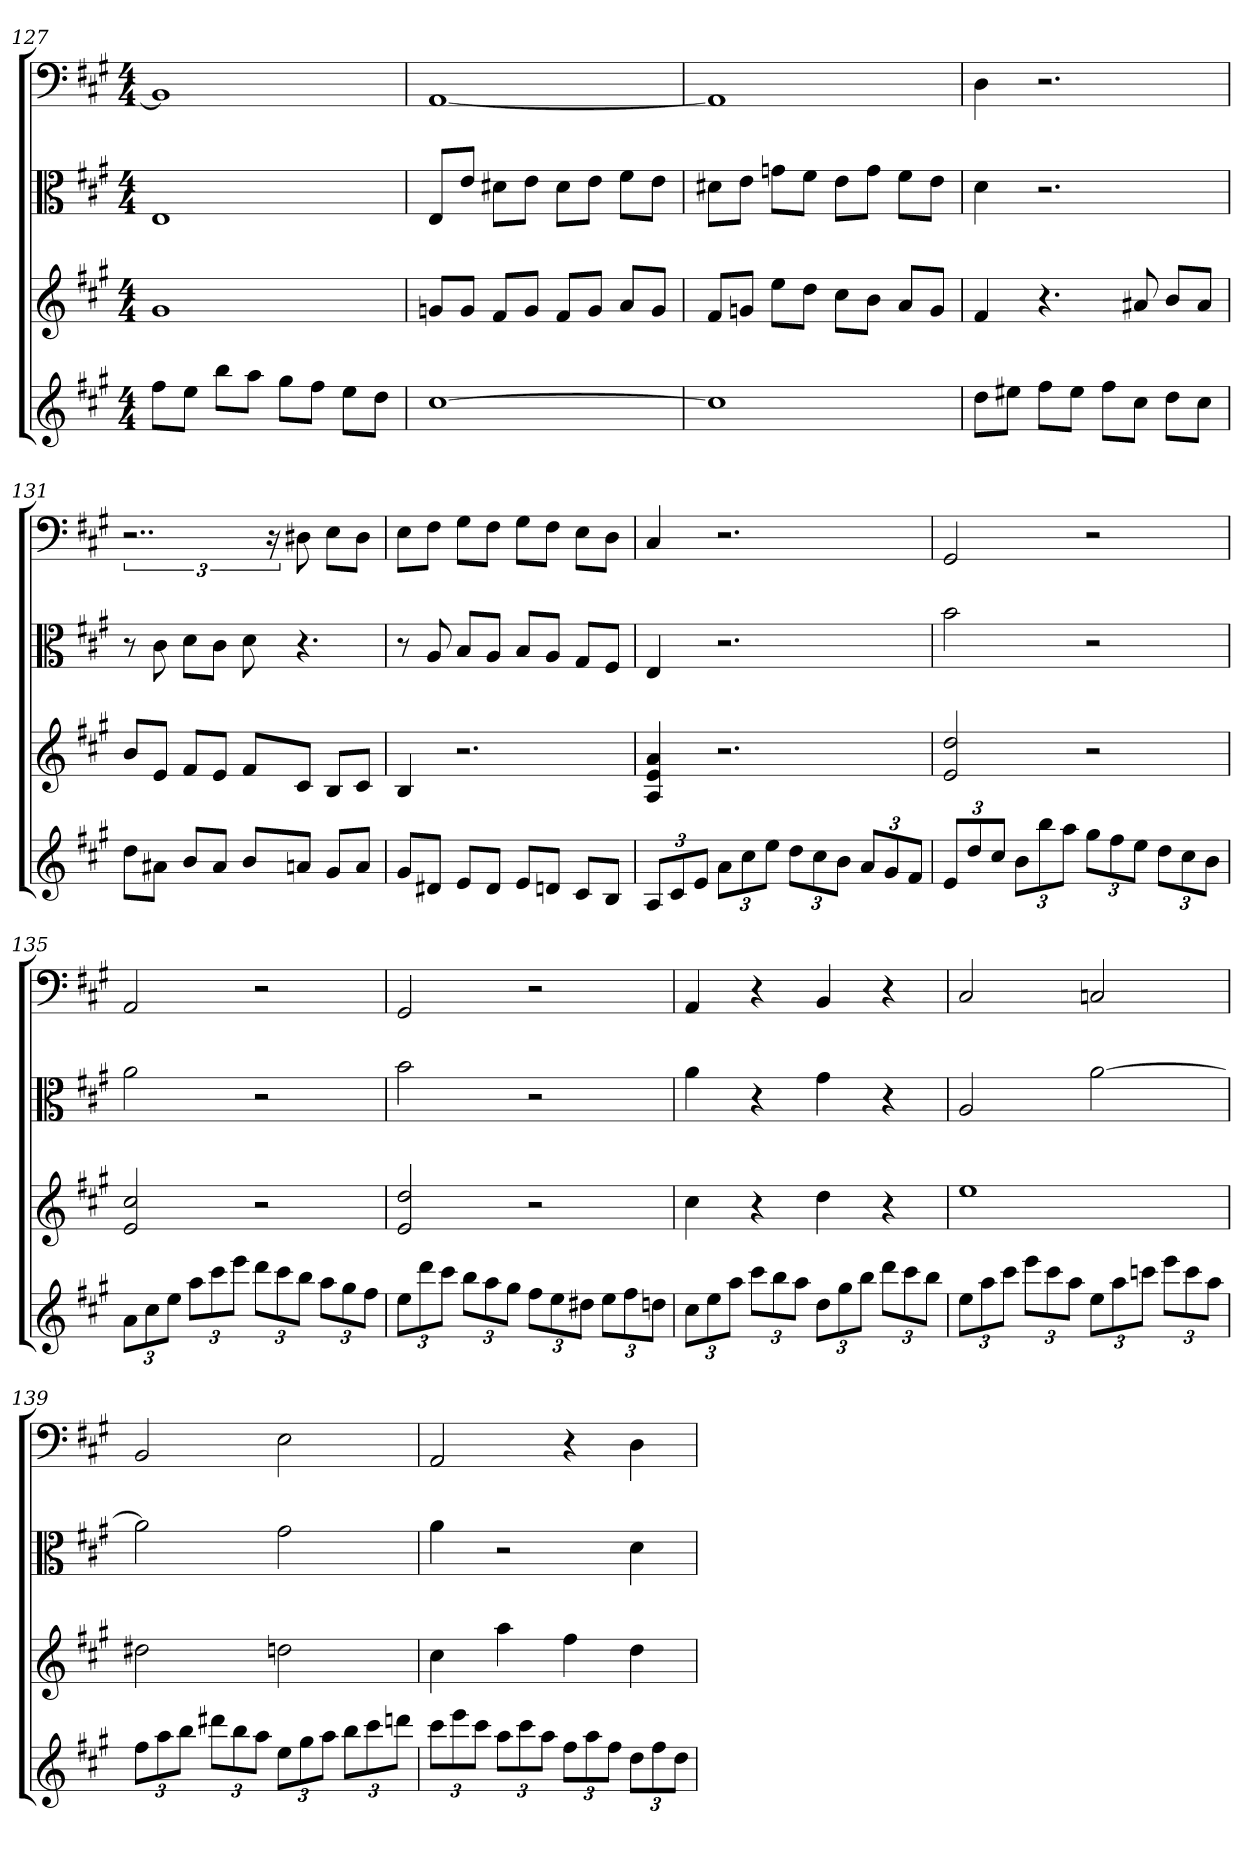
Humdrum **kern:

**kern	**kern	**kern	**kern
*part4	*part3	*part2	*part1
*staff4	*staff3	*staff2	*staff1
*	*	*clefC3	*clefF4
*k[f#c#g#]	*k[f#c#g#]	*k[f#c#g#]	*k[f#c#g#]
*A:	*A:	*A:	*A:
*M4/4	*M4/4	*M4/4	*M4/4
=127	=127	=127	=127
8ff#L	1g#	1E	1BB]
8eeJ	.	.	.
8bbL	.	.	.
8aaJ	.	.	.
8gg#L	.	.	.
8ff#J	.	.	.
8eeL	.	.	.
8ddJ	.	.	.
=128	=128	=128	=128
[1cc#	8gnL	8E/L	[1AA
.	8gJ	8e/J	.
.	8f#L	8d#X\L	.
.	8gJ	8e\J	.
.	8f#L	8d#\L	.
.	8gJ	8e\J	.
.	8aL	8f#\L	.
.	8gJ	8e\J	.
=129	=129	=129	=129
1cc#]	8f#L	8d#X\L	1AA]
.	8gnJ	8e\J	.
.	8eeL	8gn\L	.
.	8ddJ	8f#\J	.
.	8cc#L	8e\L	.
.	8bJ	8g\J	.
.	8aL	8f#\L	.
.	8gJ	8e\J	.
=130	=130	=130	=130
8ddL	4f#	4d	4D
8ee#XJ	.	.	.
8ff#L	4.r	2.r	2.r
8ee#J	.	.	.
8ff#L	.	.	.
8cc#J	8a#X	.	.
8ddL	8bL	.	.
8cc#J	8a#J	.	.
=131	=131	=131	=131
8ddL	8bL	8r	3..r
8a#XJ	8eJ	8c#	.
8bL	8f#L	8d\L	.
8a#J	8eJ	8c#\J	.
8bL	8f#L	8d	.
.	.	.	24r
8anJ	8c#J	4.r	8D#X
8g#L	8BL	.	8E\L
8aJ	8c#J	.	8D#\J
=132	=132	=132	=132
8g#L	4B	8r	8E\L
8d#XJ	.	8A	8F#\J
8eL	2.r	8B/L	8G#\L
8d#J	.	8A/J	8F#\J
8eL	.	8B/L	8G#\L
8dnJ	.	8A/J	8F#\J
8c#L	.	8G#/L	8E\L
8BJ	.	8F#/J	8D\J
=133	=133	=133	=133
12AL	4A 4e 4a	4E	4C#
12c#	.	.	.
12eJ	.	.	.
12aL	2.r	2.r	2.r
12cc#	.	.	.
12eeJ	.	.	.
12ddL	.	.	.
12cc#	.	.	.
12bJ	.	.	.
12aL	.	.	.
12g#	.	.	.
12f#J	.	.	.
=134	=134	=134	=134
12eL	2e 2dd	2b	2GG#
12dd	.	.	.
12cc#J	.	.	.
12bL	.	.	.
12bb	.	.	.
12aaJ	.	.	.
12gg#L	2r	2r	2r
12ff#	.	.	.
12eeJ	.	.	.
12ddL	.	.	.
12cc#	.	.	.
12bJ	.	.	.
=135	=135	=135	=135
12aL	2e 2cc#	2a	2AA
12cc#	.	.	.
12eeJ	.	.	.
12aaL	.	.	.
12ccc#	.	.	.
12eeeJ	.	.	.
12dddL	2r	2r	2r
12ccc#	.	.	.
12bbJ	.	.	.
12aaL	.	.	.
12gg#	.	.	.
12ff#J	.	.	.
=136	=136	=136	=136
12eeL	2e 2dd	2b	2GG#
12ddd	.	.	.
12ccc#J	.	.	.
12bbL	.	.	.
12aa	.	.	.
12gg#J	.	.	.
12ff#L	2r	2r	2r
12ee	.	.	.
12dd#XJ	.	.	.
12eeL	.	.	.
12ff#	.	.	.
12ddnJ	.	.	.
=137	=137	=137	=137
12cc#L	4cc#	4a	4AA
12ee	.	.	.
12aaJ	.	.	.
12ccc#L	4r	4r	4r
12bb	.	.	.
12aaJ	.	.	.
12ddL	4dd	4g#	4BB
12gg#	.	.	.
12bbJ	.	.	.
12dddL	4r	4r	4r
12ccc#	.	.	.
12bbJ	.	.	.
=138	=138	=138	=138
12eeL	1ee	2A	2C#
12aa	.	.	.
12ccc#J	.	.	.
12eeeL	.	.	.
12ccc#	.	.	.
12aaJ	.	.	.
12eeL	.	[2a	2Cn
12aa	.	.	.
12cccnJ	.	.	.
12eeeL	.	.	.
12ccc	.	.	.
12aaJ	.	.	.
=139	=139	=139	=139
12ff#L	2dd#X	2a]	2BB
12aa	.	.	.
12bbJ	.	.	.
12ddd#XL	.	.	.
12bb	.	.	.
12aaJ	.	.	.
12eeL	2ddn	2g#	2E
12gg#	.	.	.
12aaJ	.	.	.
12bbL	.	.	.
12ccc#	.	.	.
12dddnJ	.	.	.
=140	=140	=140	=140
12ccc#L	4cc#	4a	2AA
12eee	.	.	.
12ccc#J	.	.	.
12aaL	4aa	2r	.
12ccc#	.	.	.
12aaJ	.	.	.
12ff#L	4ff#	.	4r
12aa	.	.	.
12ff#J	.	.	.
12ddL	4dd	4d	4D
12ff#	.	.	.
12ddJ	.	.	.
=	=	=	=
*-	*-	*-	*-
